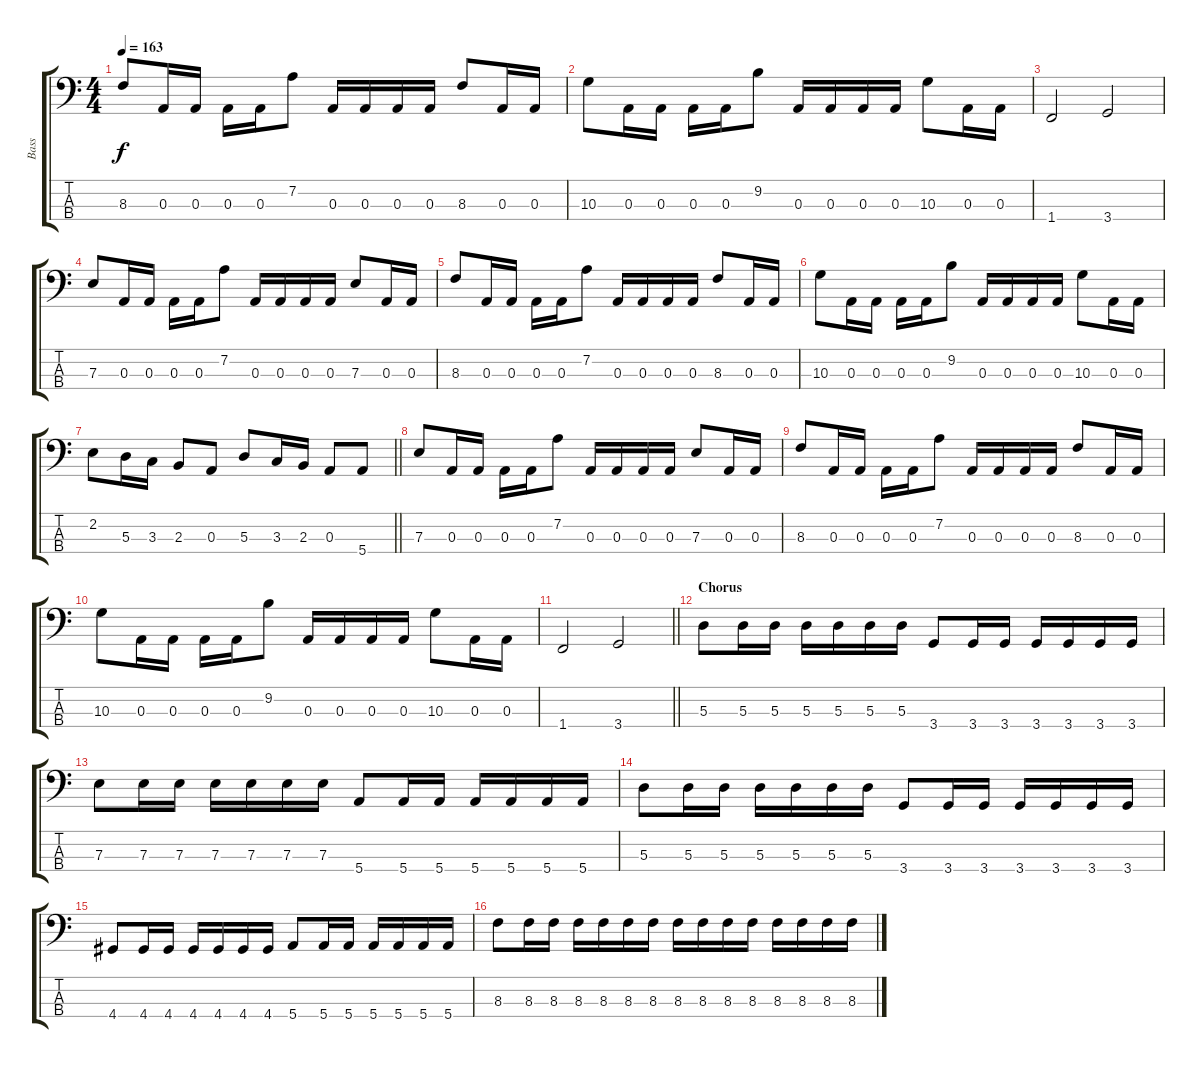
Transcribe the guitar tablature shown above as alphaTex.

\track ("Bass" "Bass") {instrument electricbasspick}
\staff {score tabs}
\tuning (G2 D2 A1 E1) {hide}
\ts (4 4)
\tempo 163
\clef f4
\ks c
8.3.8{dy f} 0.3.16 0.3.16 0.3.16 0.3.16 7.2.8 0.3.16 0.3.16 0.3.16 0.3.16 8.3.8 0.3.16 0.3.16 |
10.3.8 0.3.16 0.3.16 0.3.16 0.3.16 9.2.8 0.3.16 0.3.16 0.3.16 0.3.16 10.3.8 0.3.16 0.3.16 |
1.4.2 3.4.2 |
7.3.8 0.3.16 0.3.16 0.3.16 0.3.16 7.2.8 0.3.16 0.3.16 0.3.16 0.3.16 7.3.8 0.3.16 0.3.16 |
8.3.8 0.3.16 0.3.16 0.3.16 0.3.16 7.2.8 0.3.16 0.3.16 0.3.16 0.3.16 8.3.8 0.3.16 0.3.16 |
10.3.8 0.3.16 0.3.16 0.3.16 0.3.16 9.2.8 0.3.16 0.3.16 0.3.16 0.3.16 10.3.8 0.3.16 0.3.16 |
\barLineRight lightlight
2.2.8 5.3.16 3.3.16 2.3.8 0.3.8 5.3.8 3.3.16 2.3.16 0.3.8 5.4.8 |
7.3.8 0.3.16 0.3.16 0.3.16 0.3.16 7.2.8 0.3.16 0.3.16 0.3.16 0.3.16 7.3.8 0.3.16 0.3.16 |
8.3.8 0.3.16 0.3.16 0.3.16 0.3.16 7.2.8 0.3.16 0.3.16 0.3.16 0.3.16 8.3.8 0.3.16 0.3.16 |
10.3.8 0.3.16 0.3.16 0.3.16 0.3.16 9.2.8 0.3.16 0.3.16 0.3.16 0.3.16 10.3.8 0.3.16 0.3.16 |
\barLineRight lightlight
1.4.2 3.4.2 |
\section ("" "Chorus")
5.3.8 5.3.16 5.3.16 5.3.16 5.3.16 5.3.16 5.3.16 3.4.8 3.4.16 3.4.16 3.4.16 3.4.16 3.4.16 3.4.16 |
7.3.8 7.3.16 7.3.16 7.3.16 7.3.16 7.3.16 7.3.16 5.4.8 5.4.16 5.4.16 5.4.16 5.4.16 5.4.16 5.4.16 |
5.3.8 5.3.16 5.3.16 5.3.16 5.3.16 5.3.16 5.3.16 3.4.8 3.4.16 3.4.16 3.4.16 3.4.16 3.4.16 3.4.16 |
4.4.8 4.4.16 4.4.16 4.4.16 4.4.16 4.4.16 4.4.16 5.4.8 5.4.16 5.4.16 5.4.16 5.4.16 5.4.16 5.4.16 |
8.3.8 8.3.16 8.3.16 8.3.16 8.3.16 8.3.16 8.3.16 8.3.16 8.3.16 8.3.16 8.3.16 8.3.16 8.3.16 8.3.16 8.3.16
